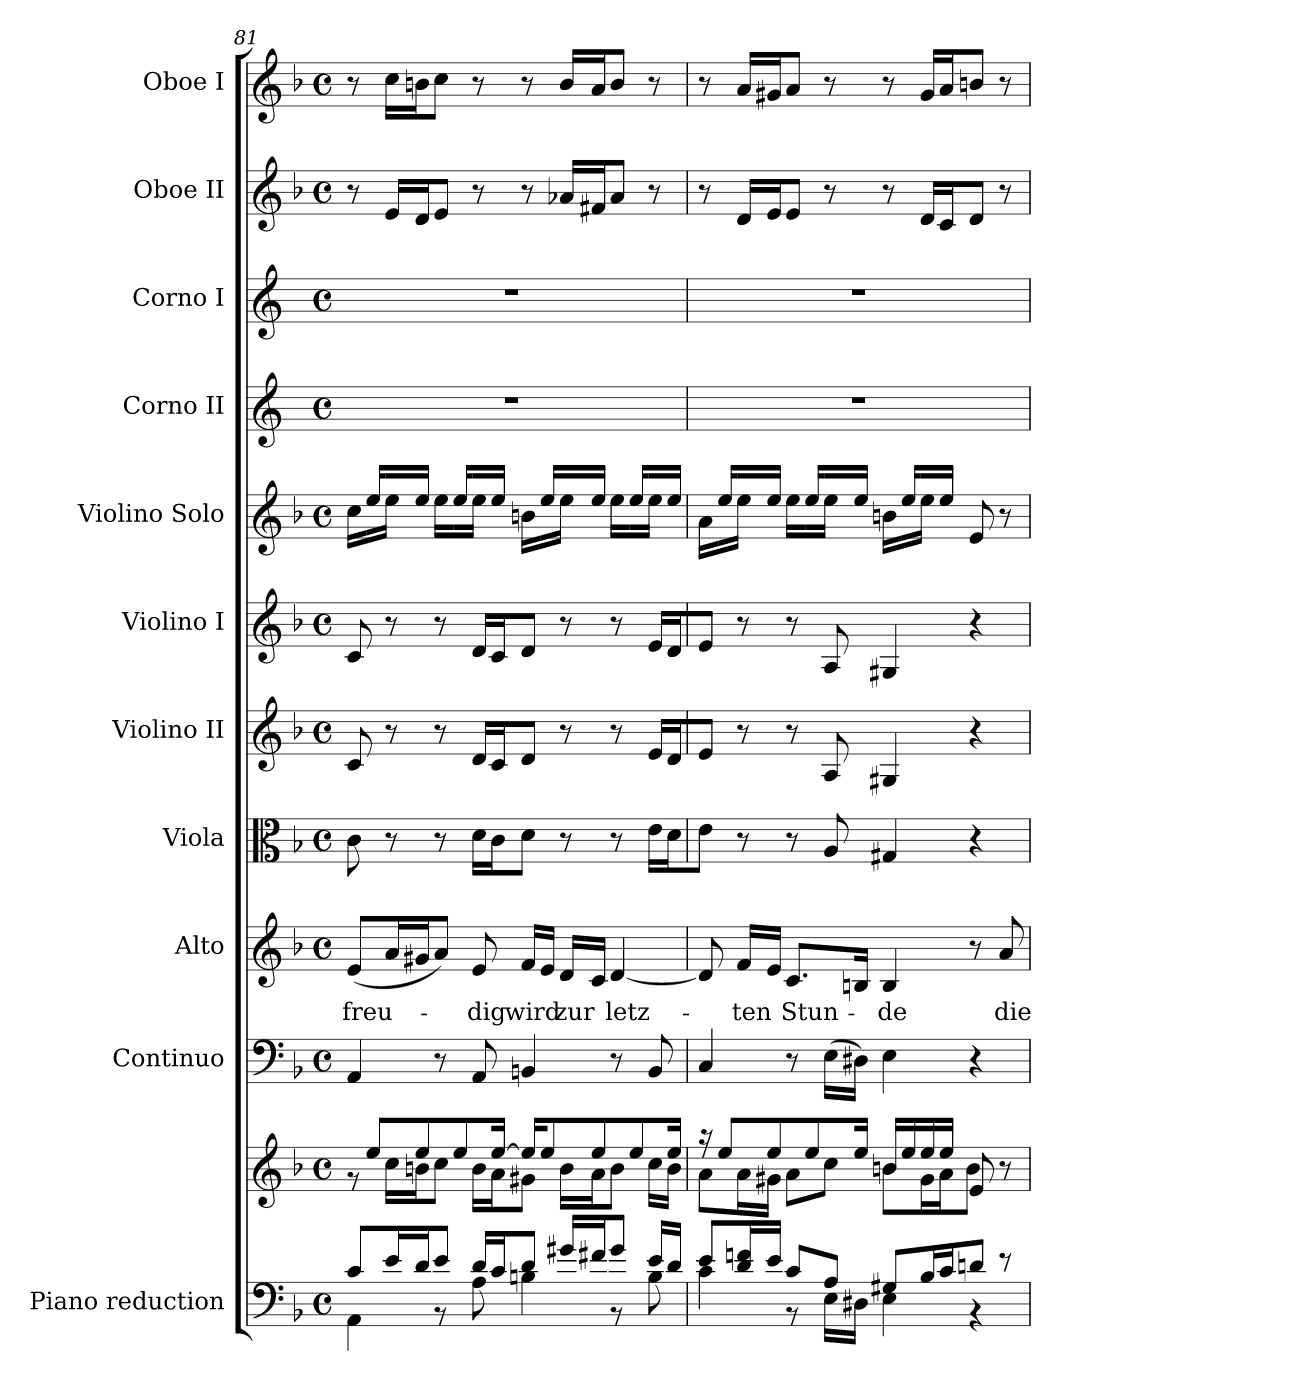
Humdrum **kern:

**kern	**kern	**kern	**kern	**text	**kern	**kern	**kern	**kern	**kern	**kern	**kern	**kern
*part11	*part11	*part10	*part9	*part9	*part8	*part7	*part6	*part5	*part4	*part3	*part2	*part1
*staff12	*staff11	*staff10	*staff9	*staff9	*staff8	*staff7	*staff6	*staff5	*staff4	*staff3	*staff2	*staff1
*I"Piano reduction	*	*I"Continuo	*I"Alto	*	*I"Viola	*I"Violino II	*I"Violino I	*I"Violino Solo	*I"Corno II	*I"Corno I	*I"Oboe II	*I"Oboe I
*I'Pno	*	*	*	*	*	*	*	*I'Vln	*	*	*I'Ob	*I'Ob
*clefF4	*clefG2	*clefF4	*clefG2	*	*clefC3	*clefG2	*clefG2	*clefG2	*clefG2	*clefG2	*clefG2	*clefG2
*	*	*	*	*	*	*	*	*	*ITrd4c7	*ITrd4c7	*	*
*k[b-]	*k[b-]	*k[b-]	*k[b-]	*	*k[b-]	*k[b-]	*k[b-]	*k[b-]	*k[b-]	*k[b-]	*k[b-]	*k[b-]
*M4/4	*M4/4	*M4/4	*M4/4	*	*M4/4	*M4/4	*M4/4	*M4/4	*M4/4	*M4/4	*M4/4	*M4/4
*met(c)	*met(c)	*met(c)	*met(c)	*	*met(c)	*met(c)	*met(c)	*met(c)	*met(c)	*met(c)	*met(c)	*met(c)
=81	=81	=81	=81	=81	=81	=81	=81	=81	=81	=81	=81	=81
*^	*^	*	*	*	*	*	*	*	*	*	*	*
!	!	!	!	!	!	!LO:LY:b	!	!	!	!	!	!	!	!
*	*	*	*	*	*	*	*	*	*	*^	*	*	*	*
8c/L	4AA\	16ryy	8r	4AA/	(<8e/L	freu-	8c\	8c/	8c/	16ryy	16cc\LL	1r	1r	8r	8r
.	.	8ee/L	.	.	.	.	.	.	.	16ee/LL	16raayy	.	.	.	.
16e/L	.	.	16cc\LL	.	16a/L	.	8r	8r	8r	16ryy	16ee\JJ	.	.	16e/LL	16cc\LL
16d/J	.	8ee/	16bn\J	.	16g#X/J	.	.	.	.	16ee/JJ	16ryy	.	.	16d/J	16bn\J
8e/J	8r	.	8cc\J	8r	8a/J)	.	8r	8r	8r	16ryy	16ee\LL	.	.	8e/J	8cc\J
.	.	8ee/	.	.	.	.	.	.	.	16ee/LL	16raayy	.	.	.	.
!	!	!	!	!	!	!LO:LY:b	!	!	!	!	!	!	!	!	!
16d/LL	8A\	.	16b\LL	8AA/	8e/	-dig	16d\LL	16d/LL	16d/LL	16ryy	16ee\JJ	.	.	8r	8r
16c/J	.	[16ee/Jk	16a\J	.	.	.	16c\J	16c/J	16c/J	16ee/JJ	16ryy	.	.	.	.
!	!	!	!	!	!	!LO:LY:b	!	!	!	!	!	!	!	!	!
8d/J	4Bn\	16ee/KL]	8g#X\J	4BBn/	16f/LL	wird	8d\J	8d/J	8d/J	16ryy	16bn\LL	.	.	8r	8r
.	.	8ee/	.	.	16e/JJ	.	.	.	.	16ee/LL	16raayy	.	.	.	.
!	!	!	!	!	!	!LO:LY:b	!	!	!	!	!	!	!	!	!
16g#X/LL	.	.	16b\LL	.	16d/LL	zur	8r	8r	8r	16ryy	16ee\JJ	.	.	16a-X/LL	16b/LL
16f#X/J	.	8ee/	16a\J	.	16c/JJ	.	.	.	.	16ee/JJ	16ryy	.	.	16f#X/J	16a/J
!	!	!	!	!	!	!LO:LY:b	!	!	!	!	!	!	!	!	!
8g#/J	8r	.	8b\J	8r	[4d/	letz-	8r	8r	8r	16ryy	16ee\LL	.	.	8a-/J	8b/J
.	.	8ee/	.	.	.	.	.	.	.	16ee/LL	16raayy	.	.	.	.
16e/LL	8B\	.	16cc\LL	8BB/	.	.	16e\LL	16e/LL	16e/LL	16ryy	16ee\JJ	.	.	8r	8r
16d/JJ	.	16ee/Jk	16b\JJ	.	.	.	16d\J	16d/J	16d/J	16ee/JJ	16ryy	.	.	.	.
=82	=82	=82	=82	=82	=82	=82	=82	=82	=82	=82	=82	=82	=82	=82	=82
8e/L	4c\	16r	8a\L	4C/	8d/]	.	8e\J	8e/J	8e/J	16ryy	16a\LL	1r	1r	8r	8r
.	.	8ee/L	.	.	.	.	.	.	.	16ee/LL	16raayy	.	.	.	.
!	!	!	!	!	!	!LO:LY:b	!	!	!	!	!	!	!	!	!
16d/ 16fn/L	.	.	16a\L	.	16f/LL	-ten	8r	8r	8r	16ryy	16ee\JJ	.	.	16d/LL	16a/LL
16e/JJ	.	8ee/	16g#X\JJ	.	16e/JJ	.	.	.	.	16ee/JJ	16ryy	.	.	16e/J	16g#X/J
!	!	!	!	!	!	!LO:LY:b	!	!	!	!	!	!	!	!	!
8c/L	8r	.	8a\L	8r	8.c/L	Stun-	8r	8r	8r	16ryy	16ee\LL	.	.	8e/J	8a/J
.	.	8ee/	.	.	.	.	.	.	.	16ee/LL	16raayy	.	.	.	.
8A/J	16E\LL	.	8cc\J	(>16E\LL	.	.	8A/	8A/	8A/	16ryy	16ee\JJ	.	.	8r	8r
.	16D#X\JJ	16ee/Jk	.	16D#X\JJ)	16Bn/Jk	.	.	.	.	16ee/JJ	16ryy	.	.	.	.
!	!	!	!	!	!	!LO:LY:b	!	!	!	!	!	!	!	!	!
8G#X/L	4E\	16bn/LL	8b\L	4E\	4B/	-de	4G#X/	4G#X/	4G#X/	16ryy	16bn\LL	.	.	8r	8r
.	.	16ee/	.	.	.	.	.	.	.	16ee/LL	16raayy	.	.	.	.
16B-/L	.	16ee/	16g#\L	.	.	.	.	.	.	16ryy	16ee\JJ	.	.	16d/LL	16g#/LL
16c/J	.	16ee/JJ	16a\J	.	.	.	.	.	.	16ee/JJ	16ryy	.	.	16c/J	16a/J
8dn/J	4r	8e/	8b\J	4r	8r	.	4r	4r	4r	8e/	8ryy	.	.	8d/J	8bn/J
!	!	!	!	!	!	!LO:LY:b	!	!	!	!	!	!	!	!	!
8r	.	8r	8ryy	.	8a/	die	.	.	.	8r	8ryy	.	.	8r	8r
*v	*v	*	*	*	*	*	*	*	*	*v	*v	*	*	*	*
*	*v	*v	*	*	*	*	*	*	*	*	*	*	*
=	=	=	=	=	=	=	=	=	=	=	=	=
*-	*-	*-	*-	*-	*-	*-	*-	*-	*-	*-	*-	*-
